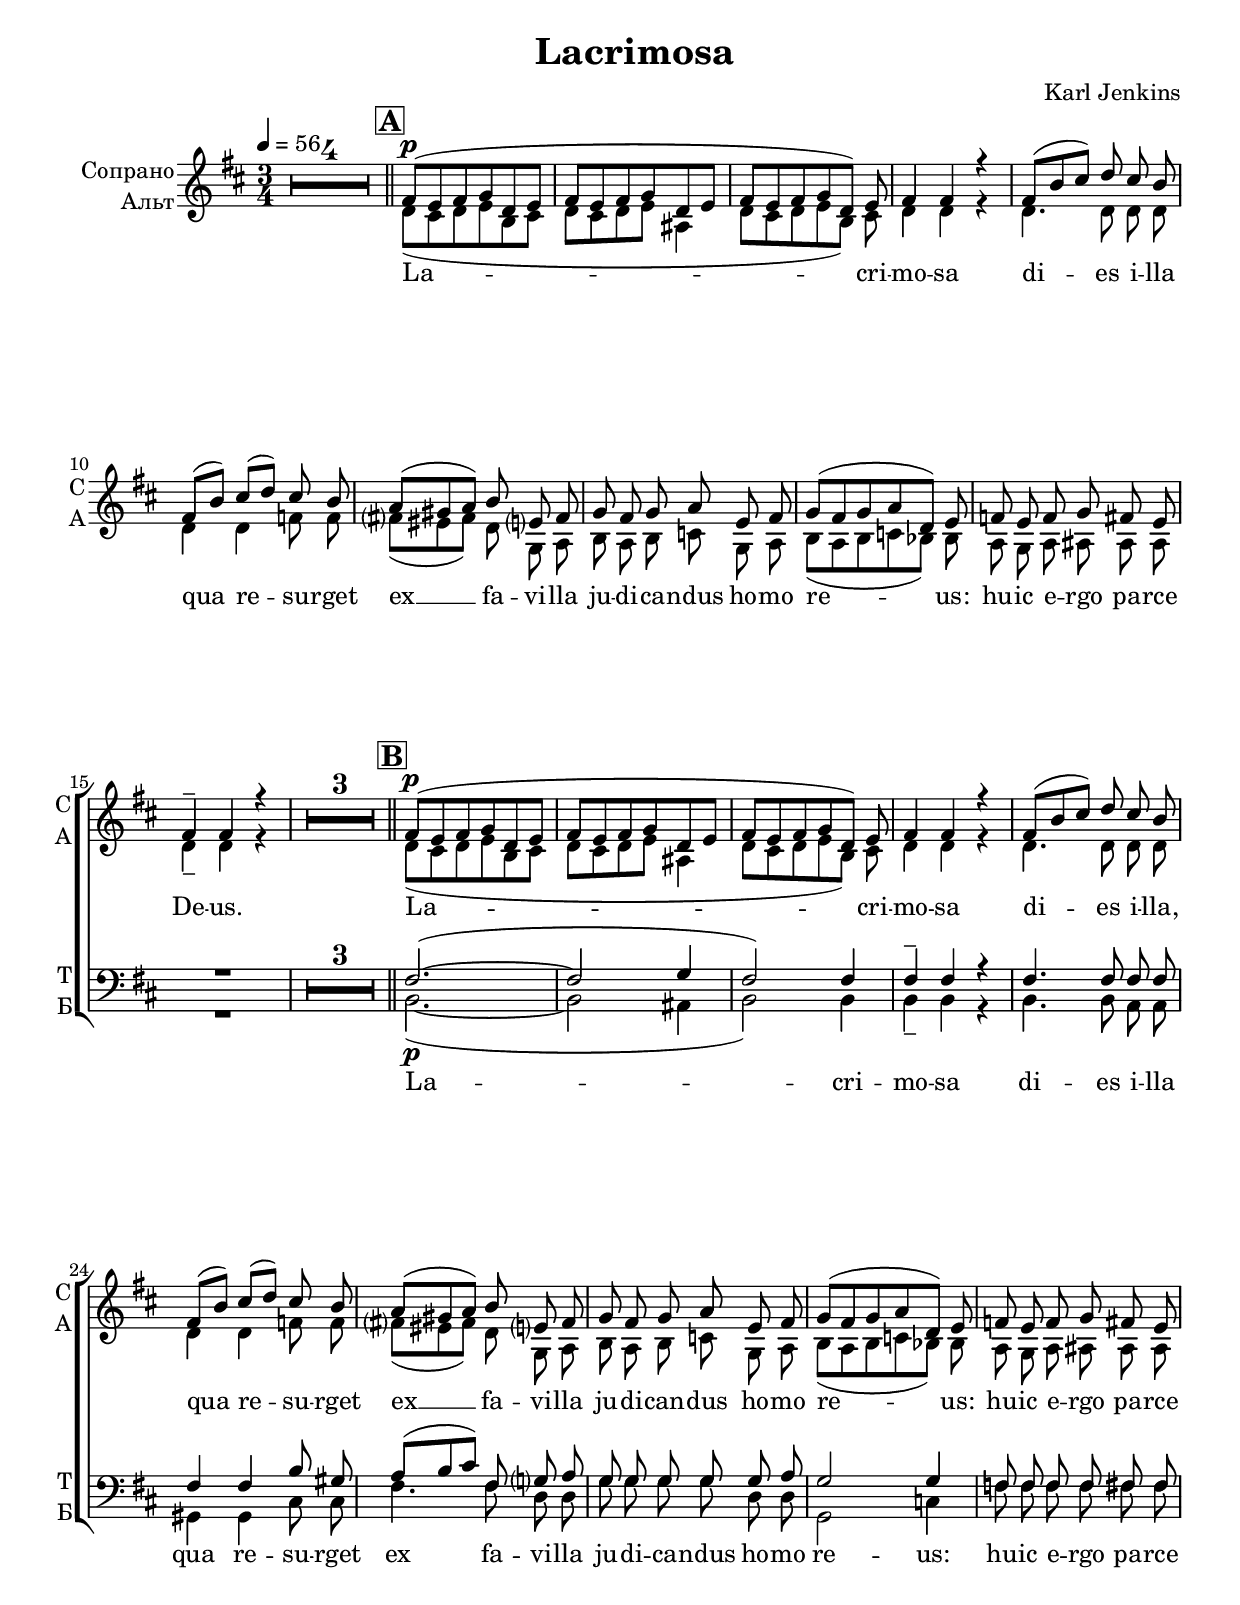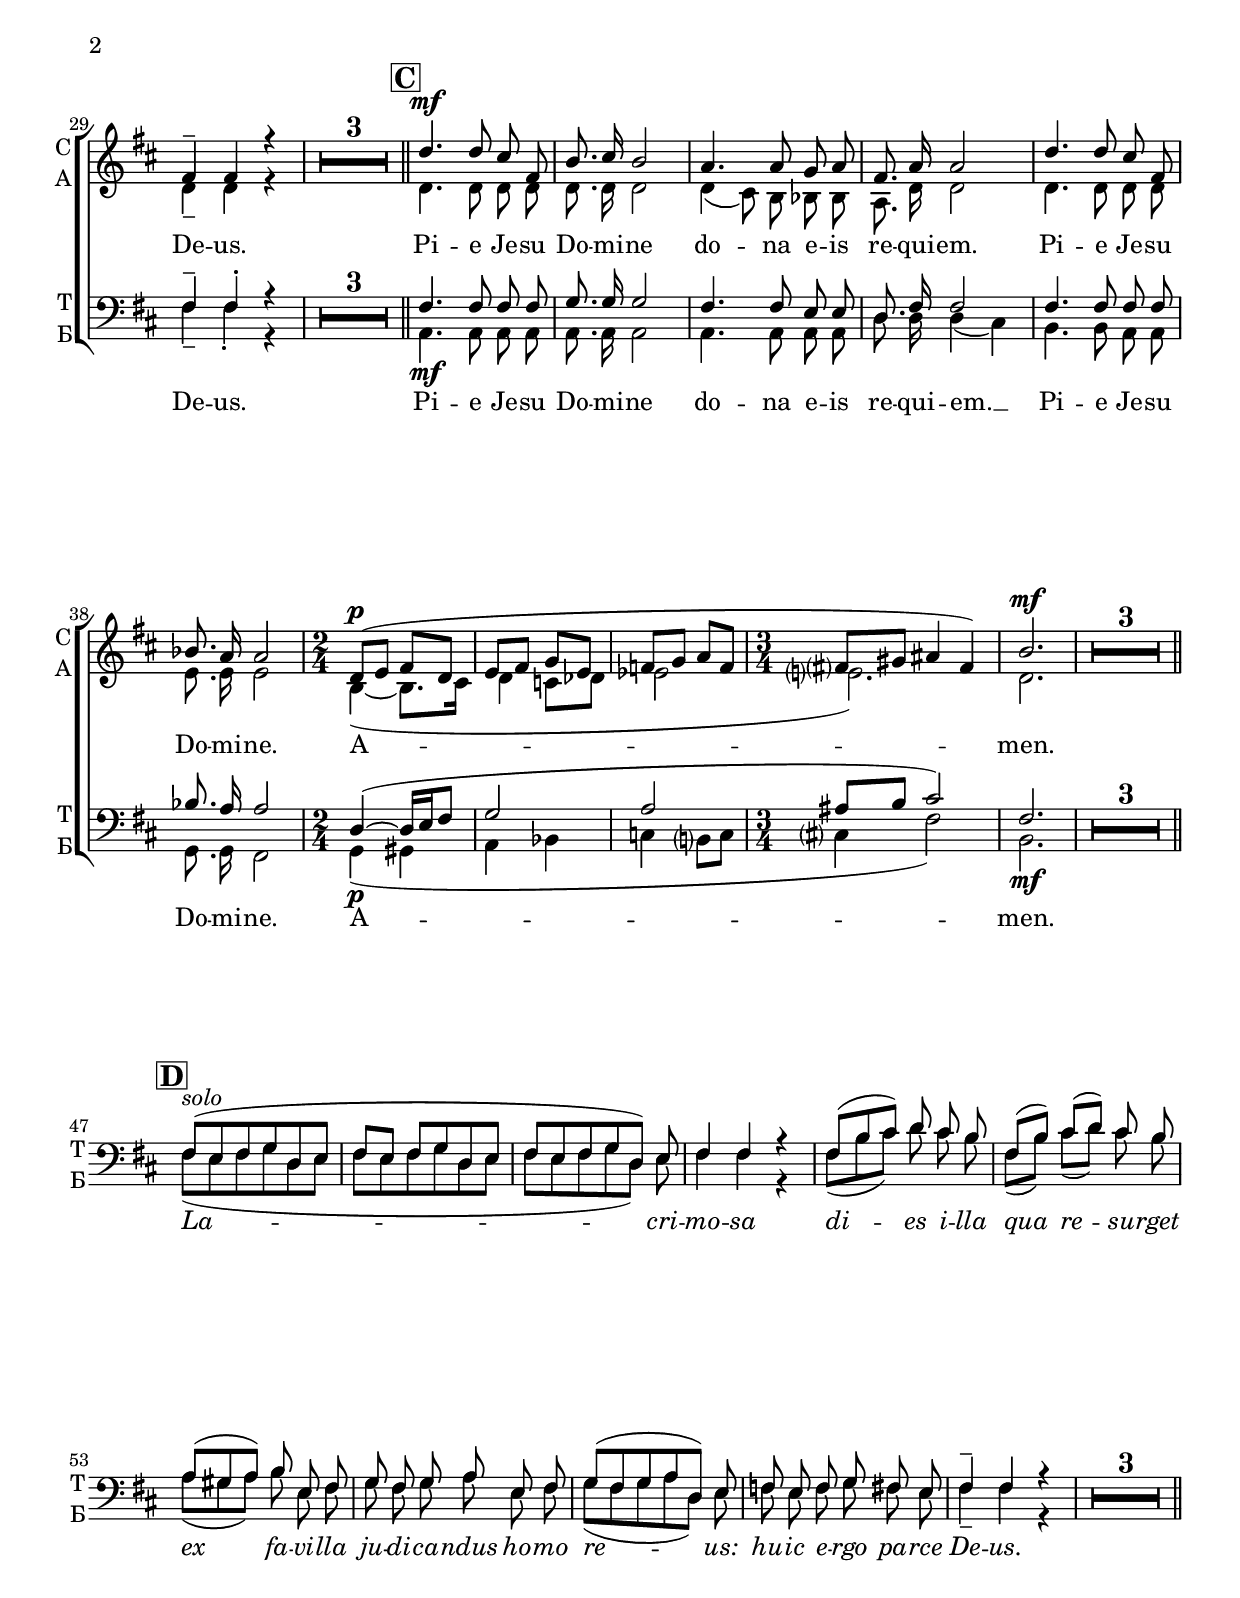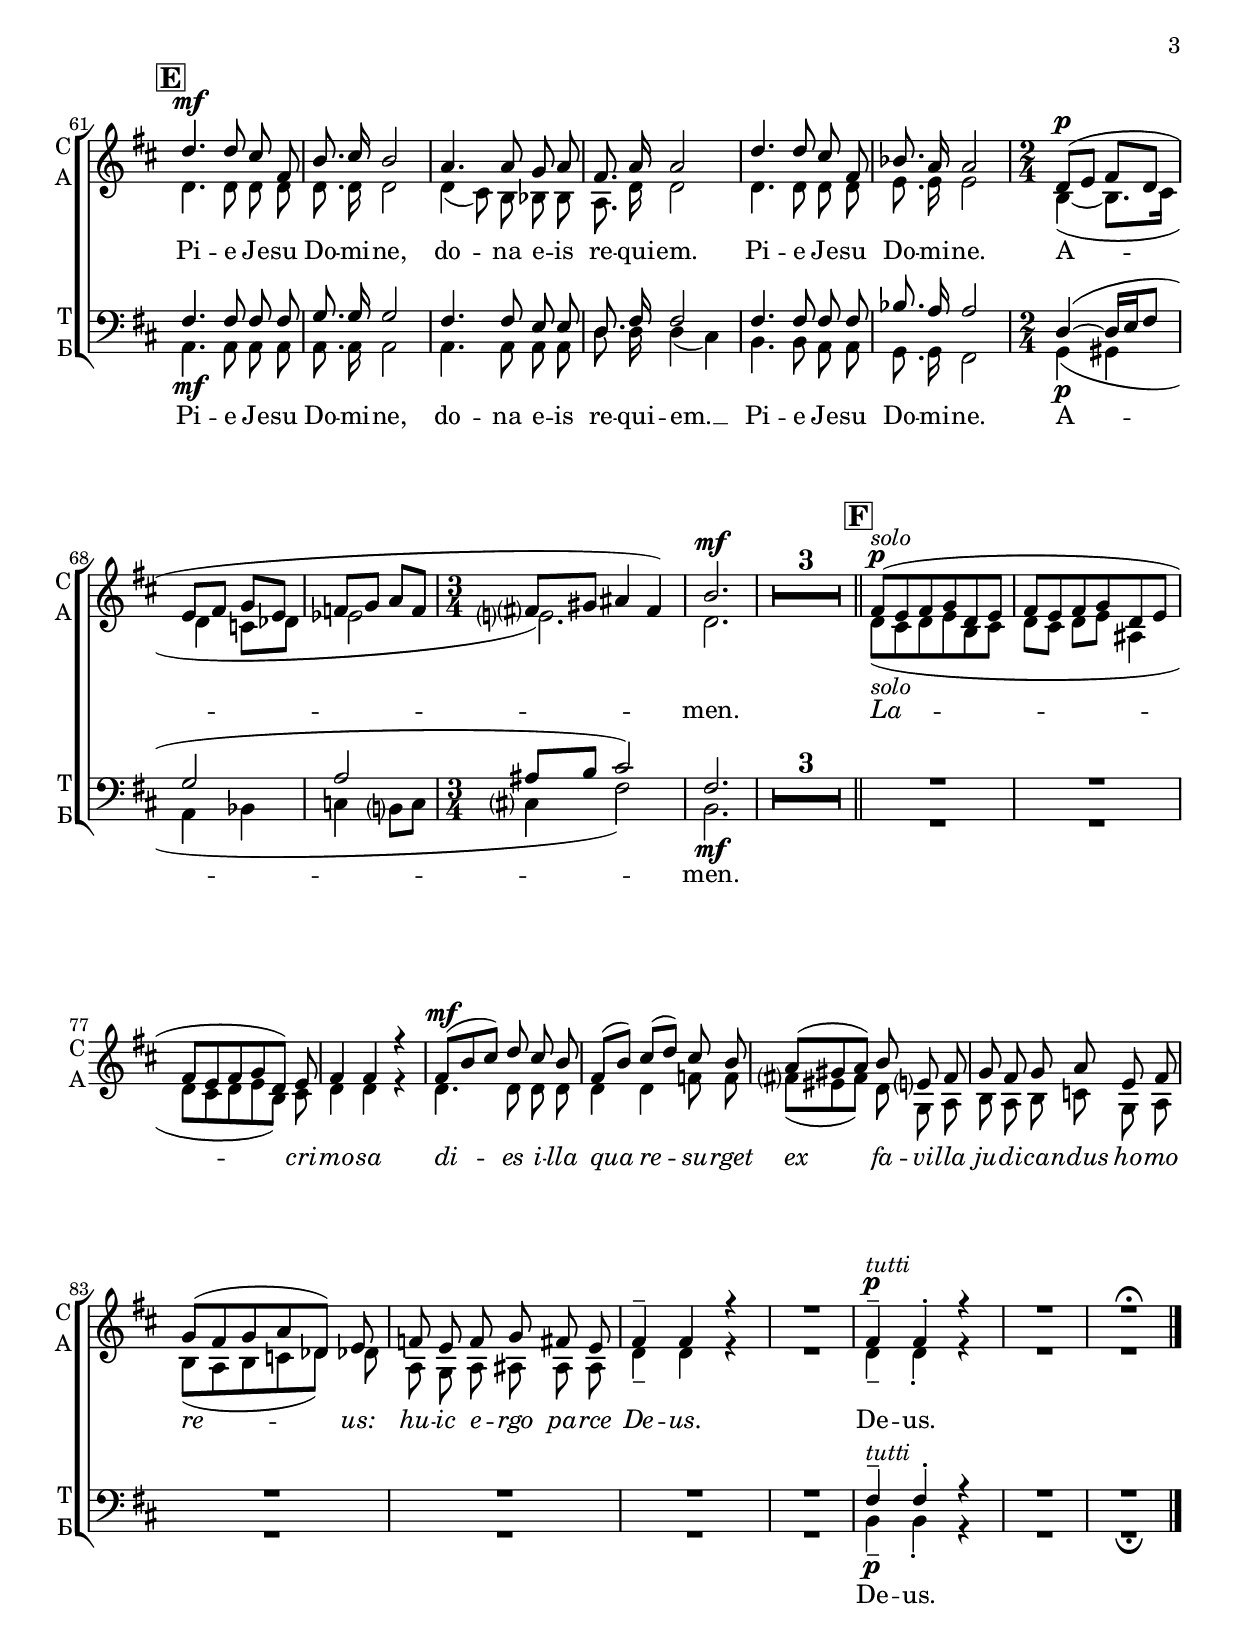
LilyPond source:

\version "2.18.2"

% закомментируйте строку ниже, чтобы получался pdf с навигацией
#(ly:set-option 'point-and-click #f)
#(ly:set-option 'midi-extension "mid")
#(set-default-paper-size "a4")
%#(set-global-staff-size 18)

\header {
  title = "Lacrimosa"
  composer = "Karl Jenkins"
  % Удалить строку версии LilyPond 
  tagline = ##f
}

global = {
  \key b \minor
  \time 3/4
  \numericTimeSignature
  \autoBeamOff
  \set Score.skipBars = ##t
  \set Score.markFormatter = #format-mark-box-letters
  \override MultiMeasureRest.expand-limit = #2
  %\override BreathingSign.text = \markup { \musicglyph #"scripts.tickmark" }
}

abr = { \break }
abr = {}

pbr = {\pageBreak}

pbr={}

% вместо знака альтерации однократно пишем текст сбоку от ноты (голос)
aside =  #(define-music-function 
           (parser location  x-y text)
           (pair? markup?)
           #{
              \once \override Accidental.extra-offset = #x-y
              \once \override Accidental.stencil = #ly:text-interface::print
              \once \override Accidental.text = \markup {\rotate #90 \rounded-box \pad-x #2 #text } 
           #}
           )


sopvoice = \relative c' {
  \global
  \tempo 4=56
  \dynamicUp
%  \override Score.BarNumber.break-visibility = #end-of-line-invisible
%  \set Score.barNumberVisibility = #(every-nth-bar-number-visible 2)
 R2.*4
\bar "||" \mark \default
\autoBeamOn fis8\p( e fis g d e |
fis e fis g d e | \autoBeamOff
fis[ e fis g d)] e
fis4 fis r |
fis8[( b cis]) d cis b |
fis[( b]) cis[( d]) cis b | \abr

a[( gis a]) b e,? fis |
g fis g a e fis |
g[( fis g a d,]) e |
f e f g fis e |
fis4-- fis r |
R2.*3 \abr

\bar "||" \mark \default
\autoBeamOn fis8\p( e fis g d e |
fis e fis g d e | \autoBeamOff
fis[ e fis g d)] e
fis4 fis r |
fis8[( b cis]) d cis b |
fis[( b]) cis[( d]) cis b | 
a[( gis a]) b e,? fis | \abr 

g fis g a e fis |
g[( fis g a d,]) e |
f e f g fis e |
fis4-- fis r |
R2.*3 |
\bar "||" \mark \default 
d'4.\mf d8 cis fis, |
b8. cis16 b2 | \abr

a4. a8 g a |
fis8. a16 a2 |
d4. d8 cis fis, |
bes8. a16 a2 |
\time 2/4 \autoBeamOn d,8\p( e fis d |
e fis g e |
f g a f |
\time 3/4 fis? gis ais4 fis) \autoBeamOff| \abr
b2.\mf
R2.*3
\bar "||" \mark \default
R2.*14
\bar "||" \mark \default d4.\mf d8 cis fis, | \abr

b8. cis16 b2 |
a4. a8 g a |
fis8. a16 a2 |
d4. d8 cis fis, |
bes8. a16 a2 |
\time 2/4 \autoBeamOn d,8\p( e fis d |
e fis g e |
f g a f | \abr

\time 3/4 fis? gis ais4 fis) | 
b2.\mf  \autoBeamOff|
R2.*3
\bar "||" \mark \default \autoBeamOn fis8\p-\markup\italic"solo"( e fis g d e |
fis e fis g d e |
fis[ e fis g d)]\autoBeamOff e |
fis4 fis r |
fis8\mf[( b cis]) d cis b | \abr 

fis[( b]) cis[( d]) cis b |
a[( gis a]) b e,? fis |
g fis g a e fis |
g[( fis g a d,]) e |
f e f g fis e | \abr

fis4-- fis r |
R2.
fis4---\markup\italic"tutti"\p fis-. r |
R2. |
R\bar "|." 
}


altvoice = \relative c' {
  \global
  \dynamicDown
  R2.*4
  
  \autoBeamOn
  d8( cis d e b cis |
  d cis d e ais,4 |
  \autoBeamOff d8[ cis d e b]) cis |
  d4 d r |
  d4. d8 d d |
  d4 d f8 f |
  
  fis?8[( eis fis)] d g, a |
  b a b c g a |
  b[( a b c bes]) bes |
  a g a ais ais ais |
  d4-- d r |
  R2.*3 |
  
    \autoBeamOn
  d8( cis d e b cis |
  d cis d e ais,4 |
  \autoBeamOff d8[ cis d e b]) cis |
  d4 d r 
  d4. d8 d d |
  d4 d f8 f |
  fis?8[( eis fis]) d g, a |
  
  b a b c g a |
  b[( a b c bes]) bes |
  a g a ais ais ais |
  d4-- d r |
  R2.*3 |
  d4. d8 d d |
  d8. d16 d2 |
  d4( cis8) b bes bes |
  a8. d16 d2 |
  d4. d8 d d |
  e8. e16 e2 |
  b4~( b8.[ cis16] |
  d4 c8[ des] |
  es2 |
  e?2.)
  d2. |
  R2.*17
  
  d4. d8 d d |
  d8. d16 d2 |
  d4( cis8) b bes bes |
  a8. d16 d2 |
  d4. d8 d d |
  e8. e16 e2 |
  b4~( b8.[ cis16] |
  d4 c8[ des] |
  es2 |
  
  e?2.) |
  d2. |
  R2.*3 |
   \autoBeamOn
  d8[(-\markup\italic"solo" cis d e b cis] |
  d cis d e ais,4 |
  \autoBeamOff d8[ cis d e b]) cis |
  d4 d r 
  d4. d8 d d |
  
  d4 d f8 f |
  fis?([ eis fis]) d g, a |
  b a b c g a |
  b[( a b c des]) des |
  a g a ais ais ais |
  d4-- d r |
  R2.
  d4-- d-. r |
  R2.
 R^\fermataMarkup
}


tenorvoice = \relative c {
  \global
  \dynamicDown
 R2.*18
 fis2.\p~( |
 fis2 g4 |
 fis2) fis4 |
 fis4-- fis r |
 fis4. fis8 fis fis |
 fis4 fis b8 gis |
 a[( b cis]) fis, g? a
 
 g g g g g a |
 g2 g4 |
 f8 f f f fis fis |
 fis4-- fis-. r |
 R2.*3 |
 fis4.\mf fis8 fis fis |
 g8. g16 g2 |
 
 fis4. fis8 e e |
 d8. fis16 fis2 |
 fis4. fis8 fis fis |
 bes8. a16 a2 |
 d,4~(\p d16[ e fis8] |
 g2 |
 a |
 ais8[ b] cis2) |
 
 fis,2.\mf |
 R2.*3 |
 \autoBeamOn
 fis8([-\markup\italic"solo" e fis g d e] |
 fis e fis g d e |
 \autoBeamOff fis[ e fis g d]) e |
 fis4 fis r |
 fis8[( b cis]) d cis b |
 fis[( b]) cis[( d]) cis b |
 
 a[( gis a]) b e, fis |
 g fis g a e fis |
 g[( fis g a d,]) e |
 f e f g fis e |
 fis4-- fis r |
 R2.*3 |
 fis4.\mf fis8 fis fis |
 g8. g16 g2 |
 fis4. fis8 e e |
 d8. fis16 fis2 |
 fis4. fis8 fis fis |
 bes8. a16 a2 |
 d,4~\p( d16[ e fis8] |
 g2 |
 a |
 ais8[ b] cis2) |
 fis,2.\mf |
 R2.*15
 fis4--\p-\markup\italic"tutti" fis-. r |
 R2.
 R_\fermataMarkup
}


bassvoice = \relative c {
  \global
  \dynamicUp
R2.*18
b2.~( |
b2 ais4 |
b2) b4 |
b-- b r |
b4. b8 a a |
gis4 gis cis8 cis |
fis4. fis8 d d |

g g g g d d |
g,2 c4 |
f8 f f f fis fis |
fis4-- fis-. r |
R2.*3 |
a,4. a8 a a a8. a16 a2 |

a4. a8 a a |
d8. d16 d4( cis) |
b4. b8 a a |
g8. g16 fis2 |
g4( gis |
a bes |
c b?8[ c] |
cis?4 fis2) |

b,2. |
R2.*3 |
fis'8[( e fis g d e] |
fis[ e fis g d e] |
fis[ e fis g d]) e |
fis4 fis r |
fis8[( b cis]) d cis b |
fis[( b]) cis[( d]) cis b

a([ gis a]) b e, fis |
g fis g a e fis |
g[( fis g a d,)] e |
f e f g fis e |
fis4-- fis r |
R2.*3 |
a,4. a8 a a |
a8. a16 a2 |
a4. a8 a a |
d8. d16 d4( cis) |
b4. b8 a a |
g8. g16 fis2 |
g4( gis |
a bes |
c b?8[ c] |
cis?4 fis2) |
b,2. |
R2.*15
b4-- b-. r |
R2.|
R
}

ijLyrics = {
  \override Lyrics.LyricText #'font-shape = #'italic
}

normalLyrics = {
  \revert Lyrics.LyricText #'font-shape
}

lyricscore = \lyricmode {
  La -- cri -- mo -- sa di -- es i -- lla qua  re -- su -- rget
  ex __  fa -- vi -- lla ju -- di -- ca -- ndus ho -- mo re -- us:
  hu -- ic e -- rgo pa -- rce De -- us.
  
  La -- cri -- mo -- sa di -- es i -- lla, qua re -- su -- rget ex __ fa -- vi -- lla
  ju -- di -- can -- dus ho -- mo re -- us:
  hu -- ic e -- rgo pa -- rce De -- us. Pi -- e Je -- su Do -- mi -- ne
  
  do -- na e -- is re -- qui -- em. Pi -- e Je -- su Do -- mi -- ne. A -- men.
  
  Pi -- e Je -- su Do -- mi -- ne, do -- na e -- is re -- qui -- em.
  Pi -- e Je -- su Do -- mi -- ne. A -- men.
  
  \ijLyrics
  La -- cri -- mo -- sa di -- es i -- lla 
  qua  re -- su -- rget ex fa -- vi -- lla ju -- di -- ca -- ndus 
  ho -- mo re -- us: hu -- ic e -- rgo pa -- rce De -- us. 
  \normalLyrics
  
  De -- us.
  
}

lyricscorebass = \lyricmode {
  La -- cri -- mo -- sa di -- es i -- lla qua  re -- su -- rget ex fa -- vi -- lla 
  
  ju -- di -- ca -- ndus ho -- mo re -- us:
  hu -- ic e -- rgo pa -- rce De -- us.
  
  Pi -- e Je -- su Do -- mi -- ne  do -- na e -- is re -- qui -- em. __ 
  Pi -- e Je -- su Do -- mi -- ne. A -- men.
  
  \ijLyrics
  La -- cri -- mo -- sa di -- es i -- lla qua  re -- su -- rget
  ex fa -- vi -- lla ju -- di -- ca -- ndus ho -- mo re -- us:
  hu -- ic e -- rgo pa -- rce De -- us.
  
  \normalLyrics
  
  Pi -- e Je -- su Do -- mi -- ne, do -- na e -- is re -- qui -- em. __ 
  Pi -- e Je -- su Do -- mi -- ne. A -- men.
  
  
  De -- us.
  
  
}



\book {
  \paper {
  top-margin = 15
  left-margin = 15
  right-margin = 10
  bottom-margin = 15
  indent = 15
  %ragged-bottom = ##t
  %ragged-last =  ##t
  ragged-last-bottom =  ##f
  
}

\score {
  
  %  \transpose c bes {
    \new ChoirStaff <<
      \new Staff = "upstaff" \with {
        instrumentName = \markup { \right-column { "Сопрано" "Альт"  } }
        shortInstrumentName = \markup { \right-column { "С" "А"  } }
        midiInstrument = "voice oohs"
      } <<
        \new Voice = "soprano" { \voiceOne \sopvoice }
        \new Voice  = "alto" { \voiceTwo \altvoice }
      >> 
      
      \new Lyrics \lyricsto "soprano" { \lyricscore }
  
      \new Staff = "downstaff" \with {
        instrumentName = \markup { \right-column { "Тенор" "Бас" } }
        shortInstrumentName = \markup { \right-column { "Т" "Б" } }
        midiInstrument = "voice oohs"
      } <<
        \new Voice = "tenor" { \voiceOne \clef bass \tenorvoice }
        \new Voice = "bass" { \voiceTwo \bassvoice }
      >>
      \new Lyrics \lyricsto "bass" { \lyricscorebass }
    >>
    %  }  % transposeµ
  \layout {
    #(layout-set-staff-size 20)
    \context {
      \Staff \RemoveEmptyStaves
      printKeyCancellation = ##f
      \override VerticalAxisGroup.remove-first = ##t
    }
  %Metronome_mark_engraver
  }
}
}

